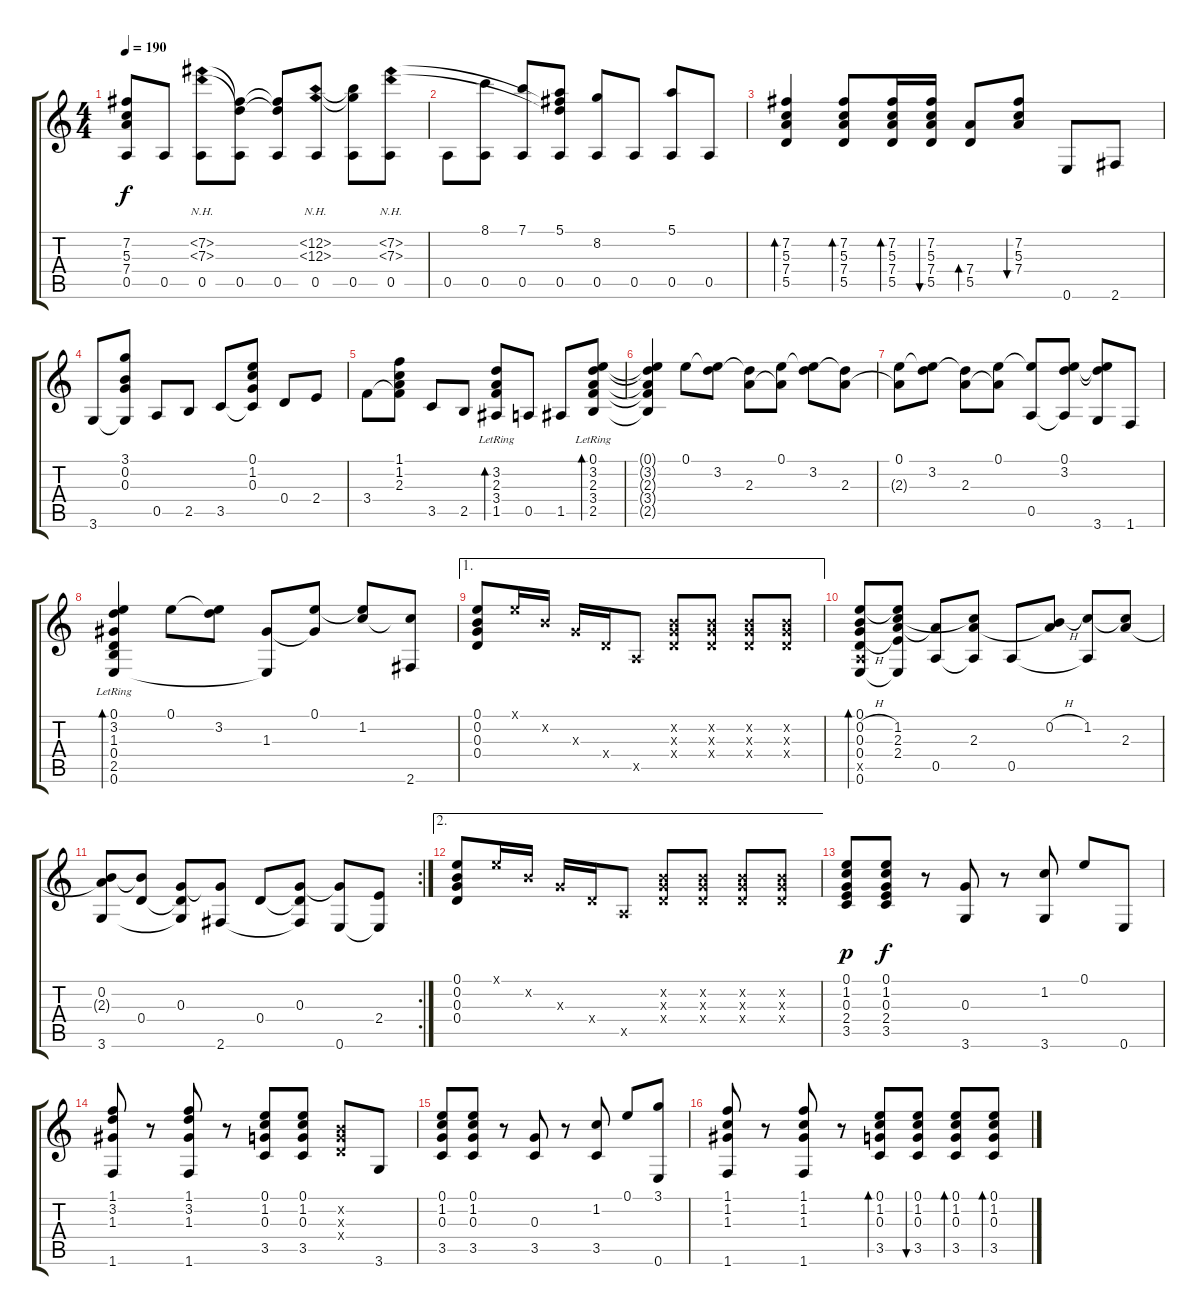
\track "" {instrument acousticguitarsteel}
\staff {score tabs}
\tuning (E4 B3 G3 D3 A2 E2) {hide}
\ts (4 4)
\tempo 190
\clef g2
\ks c
(7.2 5.3 7.4 0.5).8{dy f} 0.5.8 (7.2{nh} 7.3{nh} 0.5).8 (7.2{t} 7.3{t} 0.5).8 (7.2{t} 7.3{t} 0.5).8 (12.2{nh} 12.3{nh} 0.5).8 (12.2{t} 12.3{t} 0.5).8 (7.2{nh} 7.3{nh} 0.5).8 |
0.5.8 (8.1 0.5).8 (7.1 0.5).8 (5.1 7.2{t} 7.3{t} 0.5).8 (8.2 0.5).8 0.5.8 (5.1 0.5).8 0.5.8 |
(7.2 5.3 7.4 5.5).4{bd 120} (7.2 5.3 7.4 5.5).8{bd 120} (7.2 5.3 7.4 5.5).16{bd 60} (7.2 5.3 7.4 5.5).16{bu 60} (7.4 5.5).8{bd 120} (7.2 5.3 7.4).8{bu 120} 0.6.8 2.6.8 |
3.6.8 (3.1 0.2 0.3 3.6{t}).8 0.5.8 2.5.8 3.5.8 (0.1 1.2 0.3 3.5{t}).8 0.4.8 2.4.8 |
3.4.8 (1.1 1.2 2.3 3.4{t}).8 3.5.8 2.5.8 (3.2{lr} 2.3{lr} 3.4{lr} 1.5{lr}).8{bd 120} 0.5.8 1.5.8 (0.1{lr} 3.2{lr} 2.3{lr} 3.4{lr} 2.5{lr}).8{bd 120} |
(0.1{t} 3.2{t} 2.3{t} 3.4{t} 2.5{t}).4 0.1.8 (0.1{t} 3.2).8 (3.2{t} 2.3).8 (0.1 2.3{t}).8 (0.1{t} 3.2).8 (3.2{t} 2.3).8 |
(0.1 2.3{t}).8 (0.1{t} 3.2).8 (3.2{t} 2.3).8 (0.1 2.3{t}).8 (0.1{t} 0.5).8 (0.1 3.2 0.5{t}).8 (0.1{t} 3.2{t} 3.6).8 1.6.8 |
(0.1{lr} 3.2{lr} 1.3{lr} 0.4{lr} 2.5{lr} 0.6{lr}).4{bd 120} 0.1.8 (0.1{t} 3.2).8 (1.3 0.6{t}).8 (0.1 1.3{t}).8 (0.1{t} 1.2).8 (1.2{t} 2.6).8 |
\ae 1
(0.1 0.2 0.3 0.4).8 0.1{x}.16 0.2{x}.16 0.3{x}.16 0.4{x}.16 0.5{x}.8 (0.2{x} 0.3{x} 0.4{x}).8 (0.2{x} 0.3{x} 0.4{x}).8 (0.2{x} 0.3{x} 0.4{x}).8 (0.2{x} 0.3{x} 0.4{x}).8 |
(0.1 0.2{h} 0.3{h} 0.4{h} 0.5{x} 0.6).8{bd 60} (0.1{t} 1.2 2.3 2.4 0.6{t}).8 (2.3{t} 0.5).8 (1.2{t} 2.3 0.5{t}).8 0.5.8 (0.2{h} 2.3{t}).8 (1.2 0.5{t}).8 (1.2{t} 2.3).8 |
\rc 2
(0.2 2.3{t} 3.6).8 (0.2{t} 0.4).8 (0.3 0.4{t} 3.6{t}).8 (0.3{t} 2.6).8 0.4.8 (0.3 0.4{t} 2.6{t}).8 (0.3{t} 0.6).8 (2.4 0.6{t}).8 |
\ae 2
(0.1 0.2 0.3 0.4).8 0.1{x}.16 0.2{x}.16 0.3{x}.16 0.4{x}.16 0.5{x}.8 (0.2{x} 0.3{x} 0.4{x}).8 (0.2{x} 0.3{x} 0.4{x}).8 (0.2{x} 0.3{x} 0.4{x}).8 (0.2{x} 0.3{x} 0.4{x}).8 |
(0.1 1.2 0.3 2.4 3.5).8{dy p} (0.1 1.2 0.3 2.4 3.5).8{dy f} r.8 (0.3 3.6).8 r.8 (1.2 3.6).8 0.1.8 0.6.8 |
(1.1 3.2 1.3 1.6).8 r.8 (1.1 3.2 1.3 1.6).8 r.8 (0.1 1.2 0.3 3.5).8 (0.1 1.2 0.3 3.5).8 (0.2{x} 0.3{x} 0.4{x}).8 3.6.8 |
(0.1 1.2 0.3 3.5).8 (0.1 1.2 0.3 3.5).8 r.8 (0.3 3.5).8 r.8 (1.2 3.5).8 0.1.8 (3.1 0.6).8 |
(1.1 1.2 1.3 1.6).8 r.8 (1.1 1.2 1.3 1.6).8 r.8 (0.1 1.2 0.3 3.5).8{bd 120} (0.1 1.2 0.3 3.5).8{bu 120} (0.1 1.2 0.3 3.5).8{bd 120} (0.1 1.2 0.3 3.5).8{bd 60}
